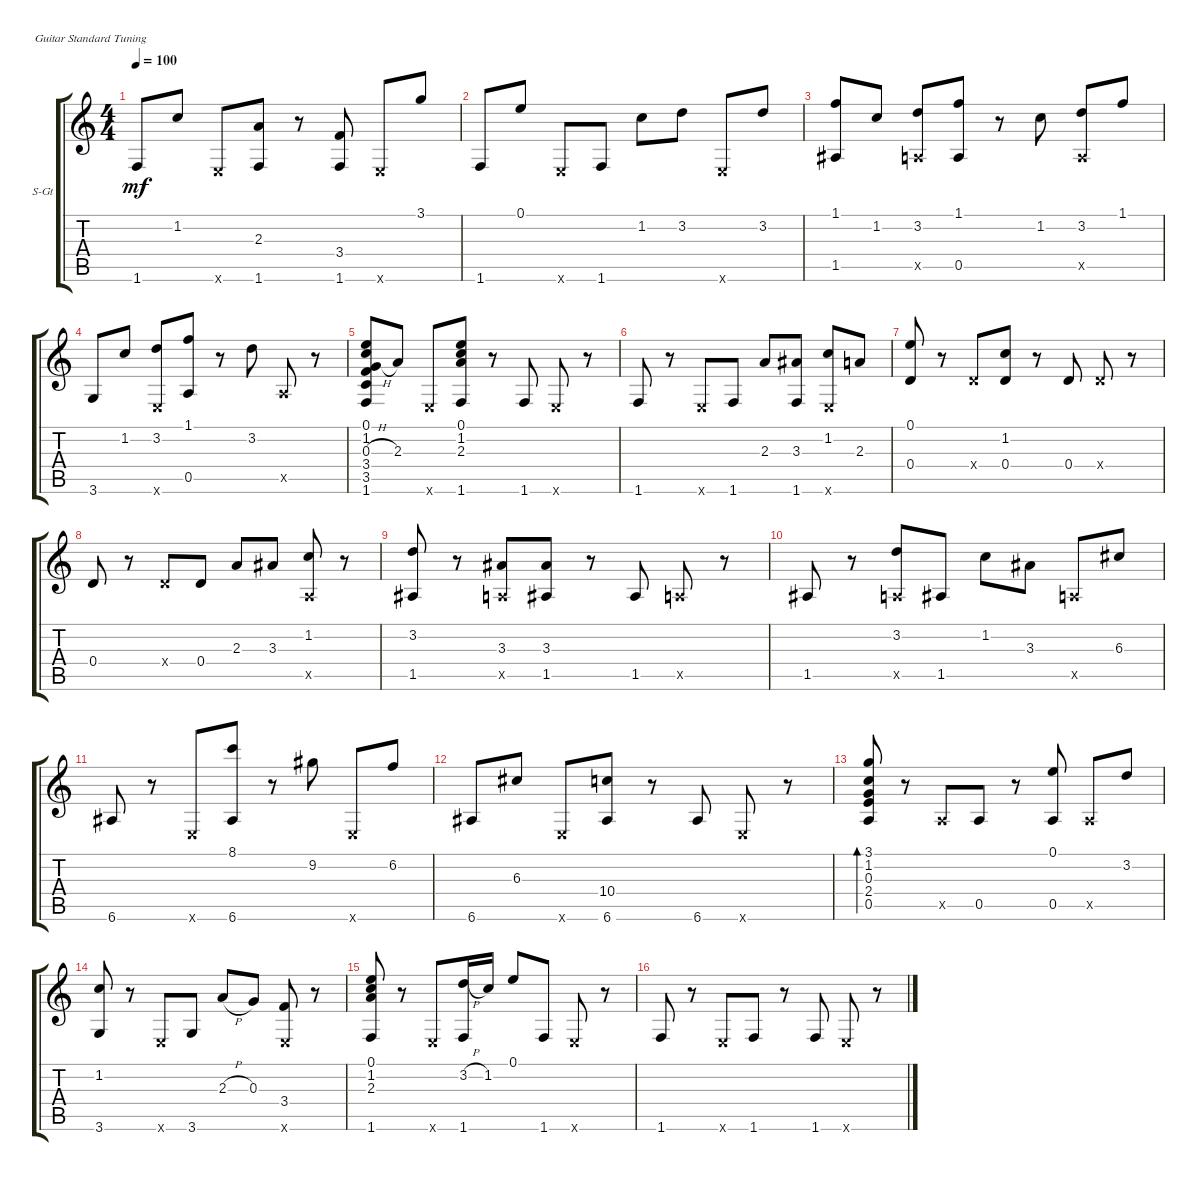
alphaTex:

\defaultSystemsLayout 4
\bracketExtendMode groupsimilarinstruments
\firstSystemTrackNameOrientation horizontal
\otherSystemsTrackNameOrientation horizontal
\track ("Steel Guitar" "S-Gt") {instrument acousticguitarsteel}
\staff {score tabs}
\tuning (E4 B3 G3 D3 A2 E2)
\ts (4 4)
\tempo 100
\clef g2
\ks c
1.6.8{dy mf} 1.2.8 0.6{x}.8 (2.3 1.6).8 r.8 (1.6 3.4).8 0.6{x}.8 3.1.8 |
1.6.8 0.1.8 0.6{x}.8 1.6.8 1.2.8 3.2.8 0.6{x}.8 3.2.8 |
(1.1 1.5).8 1.2.8 (3.2 0.5{x}).8 (1.1 0.5).8 r.8 1.2.8 (3.2 0.5{x}).8 1.1.8 |
3.6.8 1.2.8 (3.2 0.6{x}).8 (1.1 0.5).8 r.8 3.2.8 0.5{x}.8 r.8 |
(1.6 3.5 3.4 0.3{h} 1.2 0.1).8 2.3.8 0.6{x}.8 (1.6 0.1 1.2 2.3).8 r.8 1.6.8 0.6{x}.8 r.8 |
1.6.8 r.8 0.6{x}.8 1.6.8 2.3.8 (3.3 1.6).8 (1.2 0.6{x}).8 2.3.8 |
(0.1 0.4).8 r.8 0.4{x}.8 (1.2 0.4).8 r.8 0.4.8 0.4{x}.8 r.8 |
0.4.8 r.8 0.4{x}.8 0.4.8 2.3.8 3.3.8 (1.2 0.5{x}).8 r.8 |
(3.2 1.5).8 r.8 (3.3 0.5{x}).8 (3.3 1.5).8 r.8 1.5.8 0.5{x}.8 r.8 |
1.5.8 r.8 (0.5{x} 3.2).8 1.5.8 1.2.8 3.3.8 0.5{x}.8 6.3.8 |
6.6.8 r.8 0.6{x}.8 (6.6 8.1).8 r.8 9.2.8 0.6{x}.8 6.2.8 |
6.6.8 6.3.8 0.6{x}.8 (6.6 10.4).8 r.8 6.6.8 0.6{x}.8 r.8 |
(0.5 2.4 0.3 1.2 3.1).8{bd 114} r.8 0.5{x}.8 0.5.8 r.8 (0.5 0.1).8 0.5{x}.8 3.2.8 |
(1.2 3.6).8 r.8 0.6{x}.8 3.6.8 2.3{h}.8 0.3.8 (3.4 0.6{x}).8 r.8 |
(1.6 2.3 1.2 0.1).8 r.8 0.6{x}.8 (3.2{h} 1.6).16 1.2.16 0.1.8 1.6.8 0.6{x}.8 r.8 |
1.6.8 r.8 0.6{x}.8 1.6.8 r.8 1.6.8 0.6{x}.8 r.8
